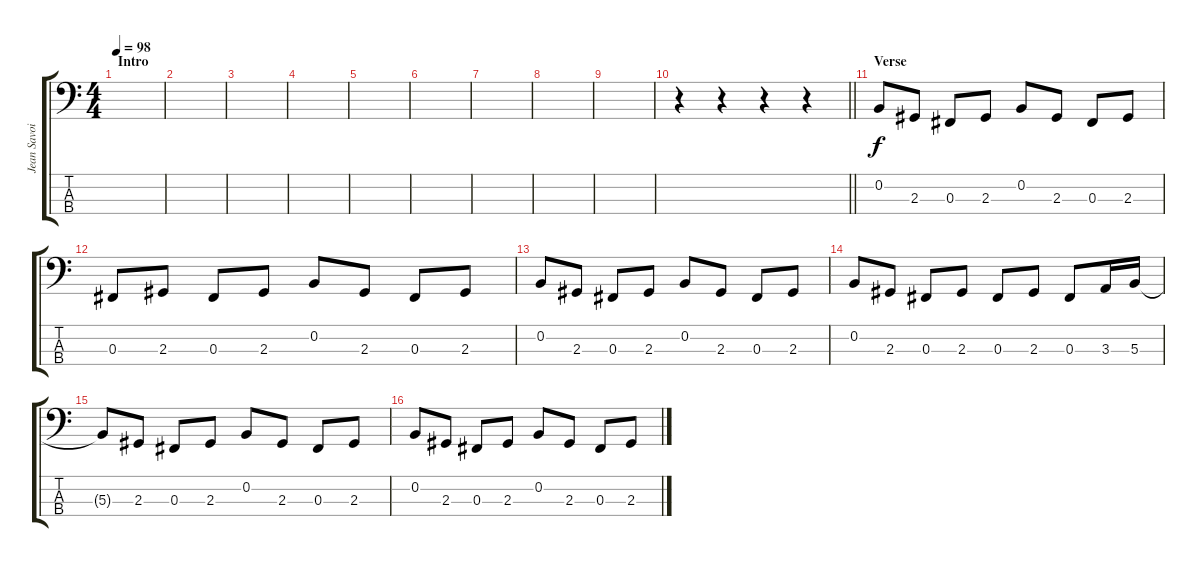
\track ("Jean Savoie" "Jean Savoi") {instrument electricbasspick}
\staff {score tabs}
\tuning (Gb2 B1 Gb1 B0) {hide}
\ts (4 4)
\section ("" "Intro")
\tempo 98
\clef f4
\ks c
|
|
|
|
|
|
|
|
|
\barLineRight lightlight
r.4 r.4 r.4 r.4 |
\section ("" "Verse")
0.2.8 2.3.8 0.3.8 2.3.8 0.2.8 2.3.8 0.3.8 2.3.8 |
0.3.8 2.3.8 0.3.8 2.3.8 0.2.8 2.3.8 0.3.8 2.3.8 |
0.2.8 2.3.8 0.3.8 2.3.8 0.2.8 2.3.8 0.3.8 2.3.8 |
0.2.8 2.3.8 0.3.8 2.3.8 0.3.8 2.3.8 0.3.8 3.3.16 5.3.16 |
5.3{t}.8 2.3.8 0.3.8 2.3.8 0.2.8 2.3.8 0.3.8 2.3.8 |
0.2.8 2.3.8 0.3.8 2.3.8 0.2.8 2.3.8 0.3.8 2.3.8
